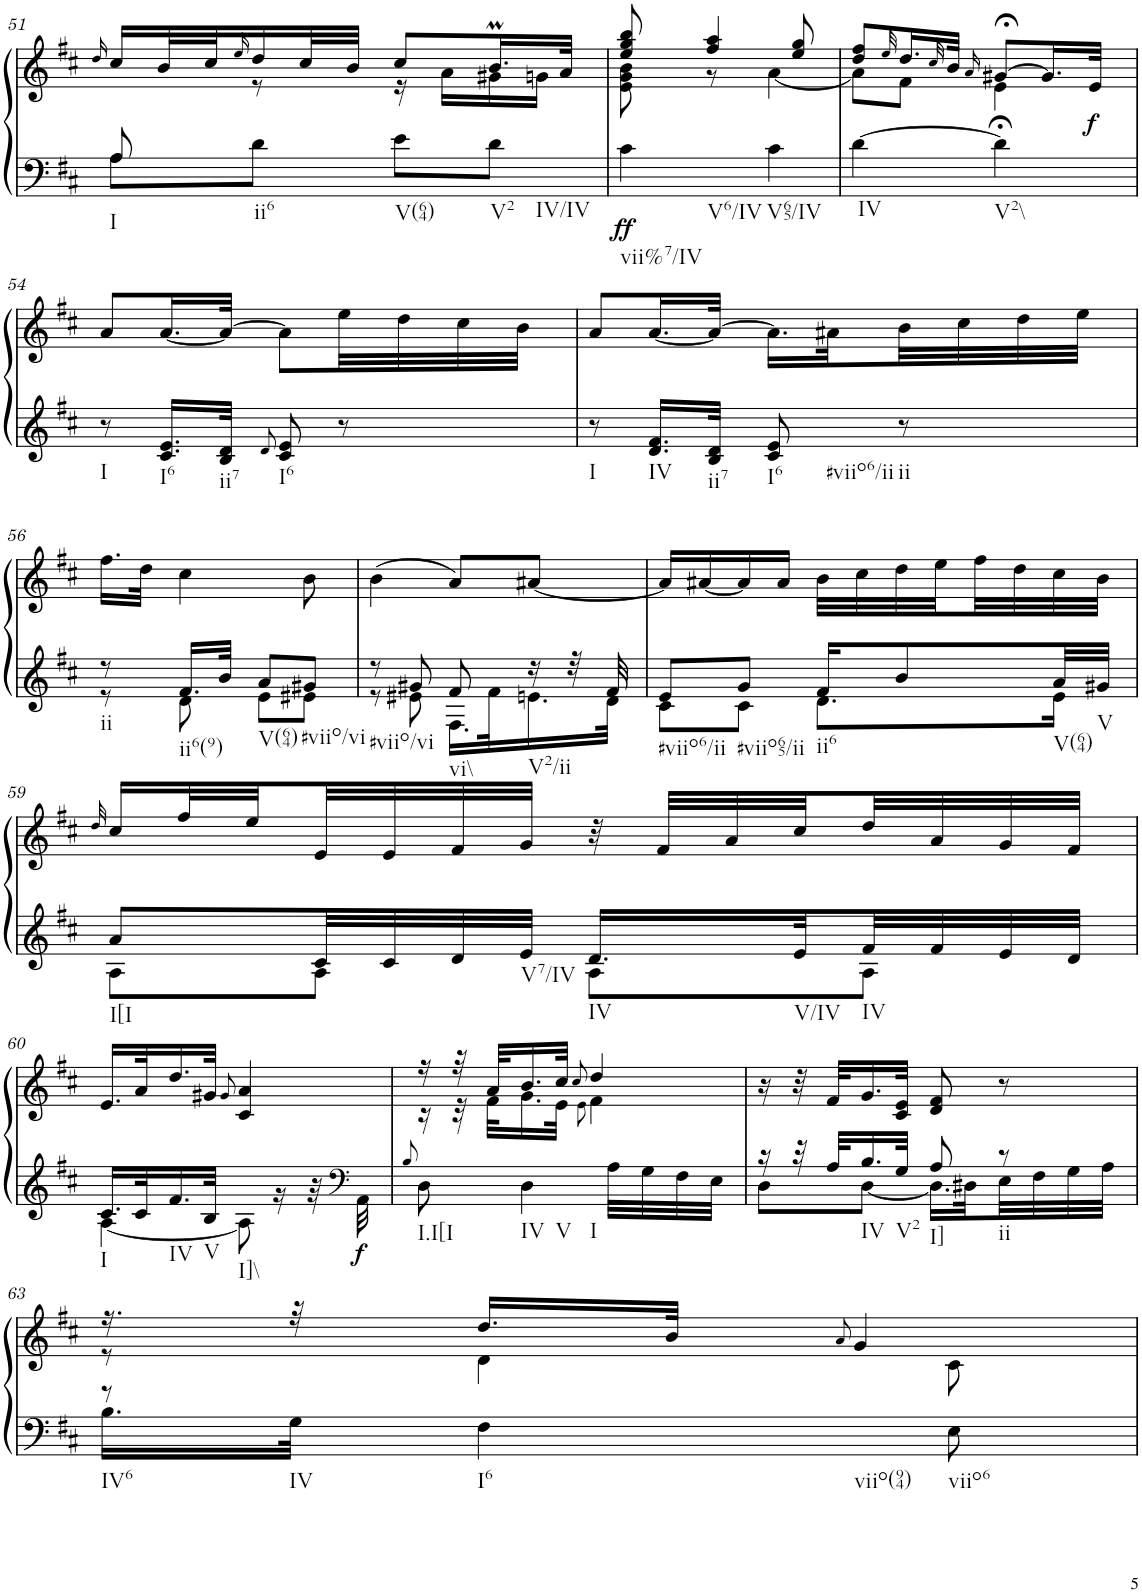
**kern	**kern	**dynam
*part1	*part1	*part1
*staff2	*staff1	*staff1/2
*I"Klavier links	*	*
!!LO:PB:g=z
*clefG2	*clefG2	*
*k[f#c#]	*k[f#c#]	*
*M2/4	*M2/4	*
=51	=51	=51
.	16qdd/	.
*^	*^	*
!LO:TX:b:t=I	!	!	!	!
8A/	8A\L	16cc#/LL	8ryy	.
.	.	32b/L	.	.
.	.	32cc#/J	.	.
.	.	16qee/	.	.
!LO:TX:b:t=ii6	!	!	!	!
8ryy	8d\J	16dd/	8r	.
.	.	32cc#/L	.	.
.	.	32b/JJJ	.	.
!LO:TX:b:t=V(64)	!	!	!	!
!LO:TX:b:t=V2	!	!	!	!
!LO:TX:b:t=IV/IV	!	!	!	!
4ryy	8e\L	8cc#/L	16r	.
.	.	.	16a\LL	.
.	8d\J	16.bM/L	16g#X\	.
.	.	.	16gn\JJ	.
.	.	32a/JJk	.	.
*v	*v	*	*	*
=52	=52	=52	=52
!LO:TX:b:t=vii%7/IV	!	!	!
!LO:TX:b:t=V6/IV	!	!	!
!	!	!	!LO:DY:b=2
4c#\	8ee/ 8gg/ 8bb/	8e\ 8g\ 8b\	ff
.	4ff#/ 4aa/	8r	.
!LO:TX:b:t=V65/IV	!	!	!
4c#\	.	[4a\	.
.	8ee/ 8gg/	.	.
=53	=53	=53	=53
!LO:TX:b:t=IV	!	!	!
[4d\	8dd/ 8ff#/L	8a\L]	.
.	32qee/	.	.
.	16.dd/L	8f#\J	.
.	32qcc#/	.	.
.	32b/JJk	.	.
.	16qa/	.	.
!LO:TX:b:t=V2\\	!	!	!
4d;<\]	[8g#X;</L	4e\	.
.	16.g#/L]	.	.
!	!	!	!LO:DY:b
.	32e/JJk	.	f
*	*v	*v	*
!!LO:LB:g=z
=54	=54	=54
!LO:TX:b:t=I	!	!
8r	8a/L	.
!LO:TX:b:t=I6	!	!
16.c#/ 16.e/LL	[16.a/L	.
!LO:TX:b:t=ii7	!	!
32B/ 32d/JJk	32a/JJk_	.
8qd/	.	.
!LO:TX:b:t=I6	!	!
8c#/ 8e/	8a\L]	.
8r	32ee\LL	.
.	32dd\	.
.	32cc#\	.
.	32b\JJJ	.
=55	=55	=55
!LO:TX:b:t=I	!	!
8r	8a/L	.
!LO:TX:b:t=IV	!	!
16.d/ 16.f#/LL	[16.a/L	.
!LO:TX:b:t=ii7	!	!
32B/ 32d/JJk	32a/JJk_	.
!LO:TX:b:t=I6	!	!
!LO:TX:b:t=#viio6/ii	!	!
8c#/ 8e/	16.a\LL]	.
.	32a#X\L	.
!LO:TX:b:t=ii	!	!
8r	32b\	.
.	32cc#\	.
.	32dd\	.
.	32ee\JJJ	.
!!LO:LB:g=z
=56	=56	=56
*^	*	*
!LO:TX:b:t=ii	!	!	!
8r	8r	16.ff#\LL	.
.	.	32dd\JJk	.
!LO:TX:b:t=ii6(9)	!	!	!
16.f#/LL	8d\	4cc#\	.
32b/JJk	.	.	.
!LO:TX:b:t=V(64)	!	!	!
8a/L	8e\L	.	.
!LO:TX:b:t=#viio/vi	!	!	!
8g#X/J	8e#X\J	8b\	.
=57	=57	=57	=57
!LO:TX:b:t=#viio/vi	!	!	!
8r	8r	(4b\	.
8g#X/	8e#X\	.	.
!LO:TX:b:t=vi\\	!	!	!
8f#/	16.F#\LL	8a/L)	.
.	32f#\K	.	.
!LO:TX:b:t=V2/ii	!	!	!
16r	16.en\	[8a#X/J	.
32r	.	.	.
32f#/	32d\JJk	.	.
=58	=58	=58	=58
!LO:TX:b:t=#viio6/ii	!	!	!
8e/L	8c#\L	16a#/LL]	.
.	.	[16a#X/	.
!LO:TX:b:t=#viio65/ii	!	!	!
8g/J	8c#\J	16a#/]	.
.	.	16a#/JJ	.
!LO:TX:b:t=ii6	!	!	!
16f#/KL	8.d\L	32b\LLL	.
.	.	32cc#\	.
8b/	.	32dd\	.
.	.	32ee\	.
.	.	32ff#\	.
.	.	32dd\	.
!LO:TX:b:t=V(64)	!	!	!
32a/LL	16e\Jk	32cc#\	.
!LO:TX:b:t=V	!	!	!
32g#X/JJJ	.	32b\JJJ	.
!!LO:LB:g=z
=59	=59	=59	=59
.	.	32qdd/	.
!LO:TX:b:t=I[I	!	!	!
8a/L	8A\L	16cc#/LL	.
.	.	32ff#/L	.
.	.	32ee/	.
32c#/LL	8A\J	32e/	.
32c#/	.	32e/	.
32d/	.	32f#/	.
!LO:TX:b:t=V7/IV	!	!	!
32e/JJJ	.	32g/JJJ	.
!LO:TX:b:t=IV	!	!	!
16.d/LL	8A\L	32r	.
.	.	32f#/LLL	.
.	.	32a/	.
!LO:TX:b:t=V/IV	!	!	!
32e/L	.	32cc#/	.
!LO:TX:b:t=IV	!	!	!
32f#/	8A\J	32dd/	.
32f#/	.	32a/	.
32e/	.	32g/	.
32d/JJJ	.	32f#/JJJ	.
!!LO:LB:g=z
=60	=60	=60	=60
*	*	*^	*
!LO:TX:b:t=I	!	!	!	!
16.c#/LL	[4A\	16.e/LL	4ryy	.
32c#/K	.	32a/K	.	.
!LO:TX:b:t=IV	!	!	!	!
16.f#/	.	16.dd/	.	.
!LO:TX:b:t=V	!	!	!	!
32B/JJk	.	32g#X/JJk	.	.
.	.	8qg#/	.	.
!LO:TX:b:t=I]\\	!	!	!	!
8ryy	8A\]	4a/	4c#/	.
16ryy	16r	.	.	.
32ryy	32r	.	.	.
*clefF4	*	*	*	*
!	!	!	!	!LO:DY:b=2
32ryy	32AA\	.	.	f
*v	*v	*	*	*
=61	=61	=61	=61
8qB/	.	.	.
!LO:TX:b:t=I.I[I	!	!	!
8D\	16r	16r	.
.	32r	32r	.
.	32a/KLL	32f#\KLL	.
!LO:TX:b:t=IV	!	!	!
!LO:TX:b:t=V	!	!	!
!LO:TX:b:t=I	!	!	!
4D\	16.b/	16.g\	.
.	32cc#/JJk	32e\JJk	.
.	8qcc#/	8qe\	.
.	4dd/	4f#\	.
32A\LLL	.	.	.
32G\	.	.	.
32F#\	.	.	.
32E\JJJ	.	.	.
*	*v	*v	*
=62	=62	=62
*^	*	*
16r	8D\L	16r	.
32r	.	32r	.
32A/KLL	.	32f#/KLL	.
!LO:TX:b:t=IV	!	!	!
16.B/	[8D\J	16.g/	.
!LO:TX:b:t=V2	!	!	!
32G/JJk	.	32c#/ 32e/JJk	.
!LO:TX:b:t=I]	!	!	!
8A/	16.D\LL]	8d/ 8f#/	.
.	32D#X\L	.	.
!LO:TX:b:t=ii	!	!	!
8r	32E\	8r	.
.	32F#\	.	.
.	32G\	.	.
.	32A\JJJ	.	.
!!LO:LB:g=z
=63	=63	=63	=63
*	*	*^	*
!LO:TX:b:t=IV6	!	!	!	!
!LO:TX:b:t=IV	!	!	!	!
8r	16.B\LL	16.r	8r	.
.	32G\JJk	32r	.	.
!LO:TX:b:t=I6	!	!	!	!
!LO:TX:b:t=viio(94)	!	!	!	!
4F#\	4.ryy	16.dd/LL	4d\	.
.	.	32b/JJk	.	.
.	.	8qa/	.	.
.	.	4g/	.	.
!LO:TX:b:t=viio6	!	!	!	!
8E\	.	.	8c#\	.
*v	*v	*	*	*
*	*v	*v	*
=	=	=
*-	*-	*-
